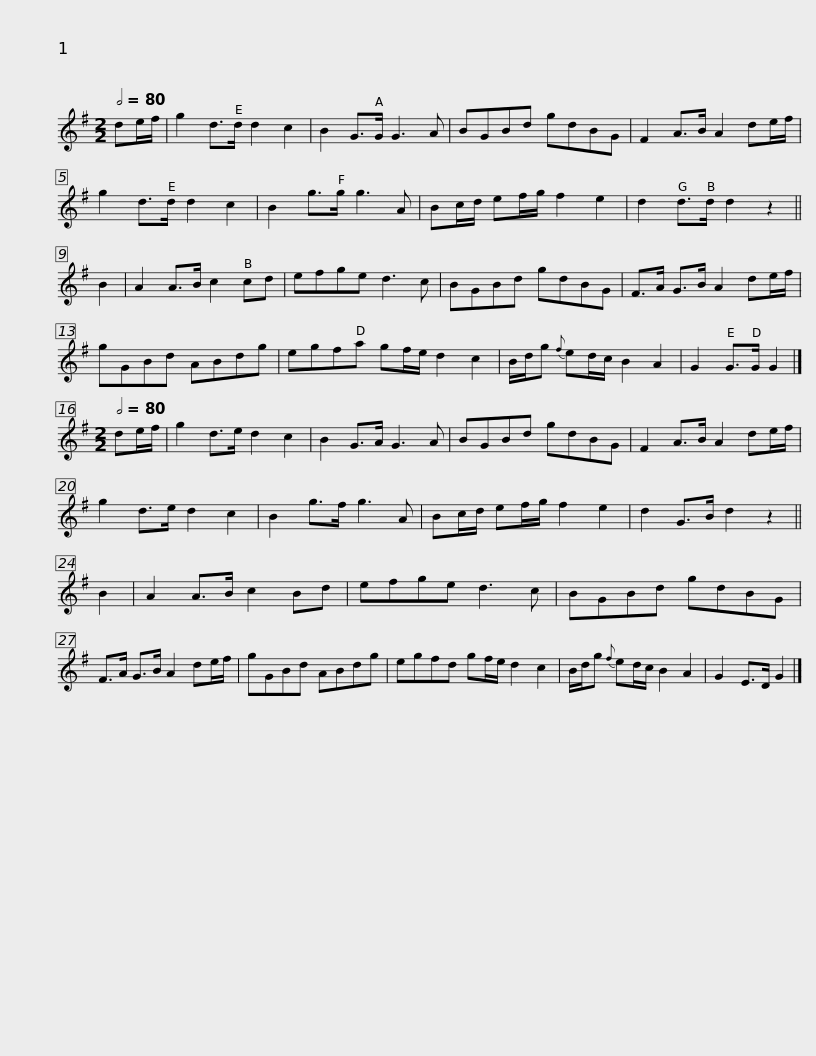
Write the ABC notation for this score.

X:1
L:1/8
Q:1/2=80
M:2/2
I:linebreak $
K:G
V:1 treble
V:1
 de/f/ | g2 d>d d2 c2 | B2 G>G G3 A | BGBd gdBG | F2 A>B A2 de/f/ | %5
 g2 d>d d2 c2 | B2 g>g g3 A |$ Bc/d/ ef/g/ f2 e2 | d2 d>d d2 z2 || B2 | %10
 A2 A>B c2 cd | efge d3 c | BGBd gdBG | F>A G>B A2 de/f/ |$ gGBd ABdg | %15
 egfa gf/e/ d2 c2 | B/d/g{f} ed/c/ B2 A2 | G2 G>G G2 |][M:2/2][Q:1/2=80] de/f/ | g2 d>e d2 c2 |$ %20
 B2 G>A G3 A | BGBd gdBG | F2 A>B A2 de/f/ | g2 d>e d2 c2 | B2 g>f g3 A | %25
 Bc/d/ ef/g/ f2 e2 |$ d2 G>B d2 z2 || B2 | A2 A>B c2 Bd | efge d3 c | %30
 BGBd gdBG | F>A G>B A2 de/f/ | gGBd ABdg |$ egfd gf/e/ d2 c2 | B/d/g{f} ed/c/ B2 A2 | %35
 G2 E>D G2 |] %36
